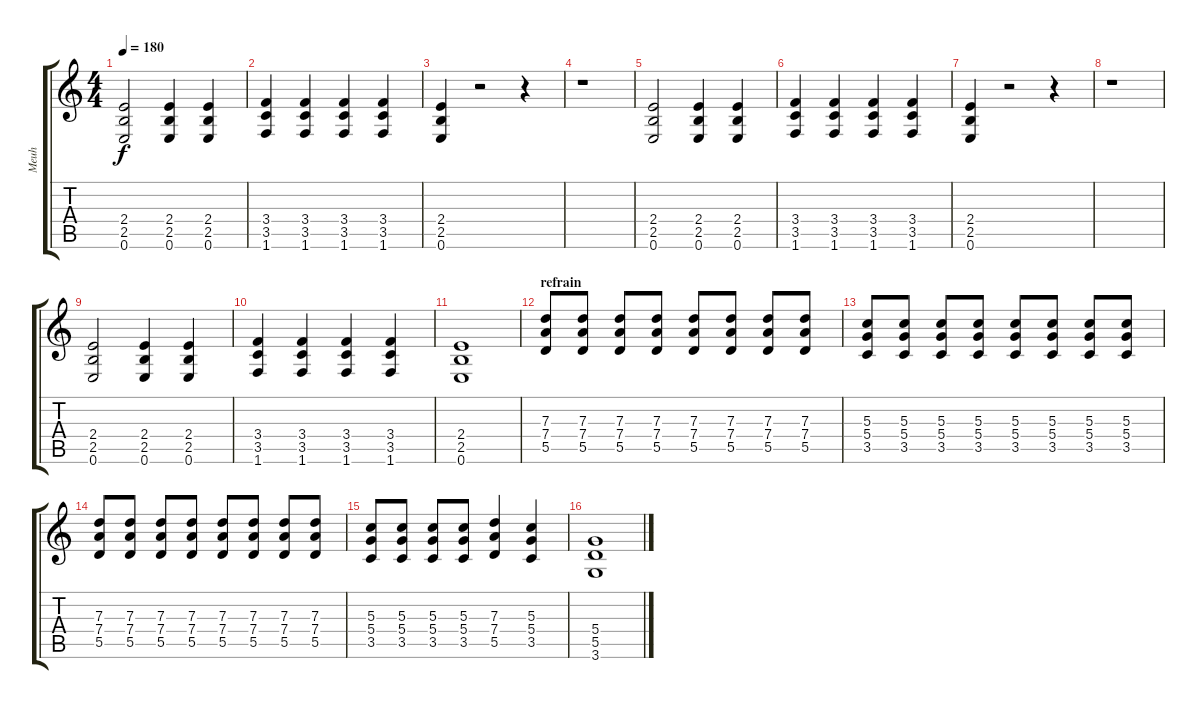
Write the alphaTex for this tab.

\track ("Meuh" "Meuh") {instrument distortionguitar}
\staff {score tabs}
\tuning (E4 B3 G3 D3 A2 E2) {hide}
\ts (4 4)
\tempo 180
\clef g2
\ks c
(2.4 2.5 0.6).2{dy f} (2.4 2.5 0.6).4 (2.4 2.5 0.6).4 |
(3.4 3.5 1.6).4 (3.4 3.5 1.6).4 (3.4 3.5 1.6).4 (3.4 3.5 1.6).4 |
(2.4 2.5 0.6).4 r.2 r.4 |
r.1 |
(2.4 2.5 0.6).2 (2.4 2.5 0.6).4 (2.4 2.5 0.6).4 |
(3.4 3.5 1.6).4 (3.4 3.5 1.6).4 (3.4 3.5 1.6).4 (3.4 3.5 1.6).4 |
(2.4 2.5 0.6).4 r.2 r.4 |
r.1 |
(2.4 2.5 0.6).2 (2.4 2.5 0.6).4 (2.4 2.5 0.6).4 |
(3.4 3.5 1.6).4 (3.4 3.5 1.6).4 (3.4 3.5 1.6).4 (3.4 3.5 1.6).4 |
(2.4 2.5 0.6).1 |
\section ("" "refrain")
(7.3 7.4 5.5).8 (7.3 7.4 5.5).8 (7.3 7.4 5.5).8 (7.3 7.4 5.5).8 (7.3 7.4 5.5).8 (7.3 7.4 5.5).8 (7.3 7.4 5.5).8 (7.3 7.4 5.5).8 |
(5.3 5.4 3.5).8 (5.3 5.4 3.5).8 (5.3 5.4 3.5).8 (5.3 5.4 3.5).8 (5.3 5.4 3.5).8 (5.3 5.4 3.5).8 (5.3 5.4 3.5).8 (5.3 5.4 3.5).8 |
(7.3 7.4 5.5).8 (7.3 7.4 5.5).8 (7.3 7.4 5.5).8 (7.3 7.4 5.5).8 (7.3 7.4 5.5).8 (7.3 7.4 5.5).8 (7.3 7.4 5.5).8 (7.3 7.4 5.5).8 |
(5.3 5.4 3.5).8 (5.3 5.4 3.5).8 (5.3 5.4 3.5).8 (5.3 5.4 3.5).8 (7.3 7.4 5.5).4 (5.3 5.4 3.5).4 |
(5.4 5.5 3.6).1
